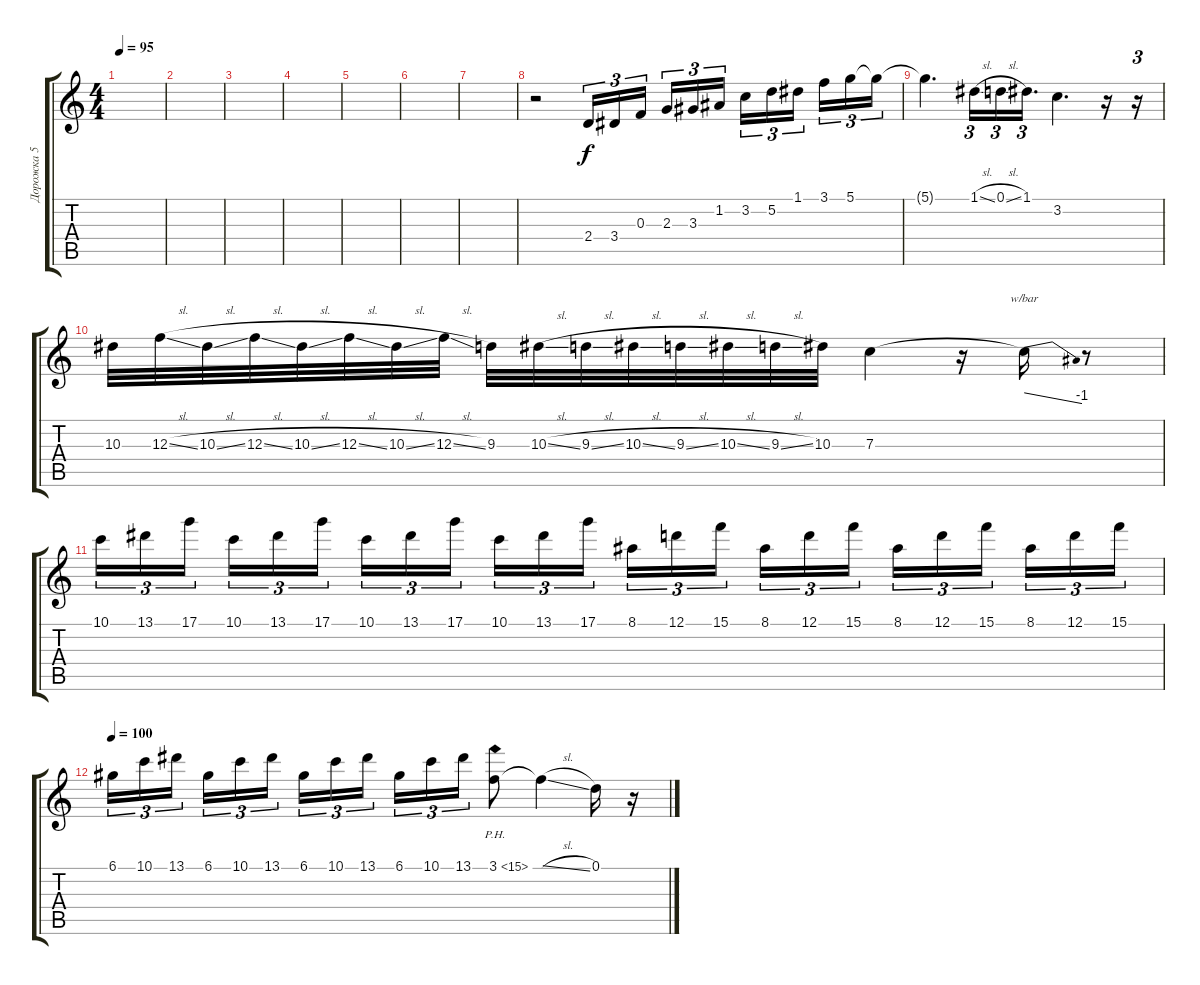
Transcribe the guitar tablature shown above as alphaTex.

\track ("Дорожка 5" "Дорожка 5") {instrument distortionguitar}
\staff {score tabs}
\tuning (D4 A3 F3 C3 G2 C2) {hide}
\ts (4 4)
\tempo 95
\clef g2
\ks c
|
|
|
|
|
|
|
r.2 2.4.16{tu (3 2)} 3.4.16{tu (3 2)} 0.3.16{tu (3 2) beam splitsecondary} 2.3.16{tu (3 2)} 3.3.16{tu (3 2)} 1.2.16{tu (3 2)} 3.2.16{tu (3 2)} 5.2.16{tu (3 2)} 1.1.16{tu (3 2) beam splitsecondary} 3.1.16{tu (3 2)} 5.1.16{tu (3 2)} 5.1{t}.16{tu (3 2)} |
5.1{t}.4{d} 1.1{sl}.16{tu (3 2)} 0.1{sl}.16{tu (3 2)} 1.1.16{d tu (3 2)} 3.2.4{d} r.16 r.16{tu (3 2)} |
10.3.32 12.3{sl}.32 10.3{sl}.32 12.3{sl}.32 10.3{sl}.32 12.3{sl}.32 10.3{sl}.32 12.3{sl}.32 9.3.32 10.3{sl}.32 9.3{sl}.32 10.3{sl}.32 9.3{sl}.32 10.3{sl}.32 9.3{sl}.32 10.3.32 7.3.4 r.16 7.3{t}.16{tbe (dive default 0 0 60 -4)} r.8 |
10.1.16{tu (3 2)} 13.1.16{tu (3 2)} 17.1.16{tu (3 2) beam splitsecondary} 10.1.16{tu (3 2)} 13.1.16{tu (3 2)} 17.1.16{tu (3 2)} 10.1.16{tu (3 2)} 13.1.16{tu (3 2)} 17.1.16{tu (3 2) beam splitsecondary} 10.1.16{tu (3 2)} 13.1.16{tu (3 2)} 17.1.16{tu (3 2)} 8.1.16{tu (3 2)} 12.1.16{tu (3 2)} 15.1.16{tu (3 2) beam splitsecondary} 8.1.16{tu (3 2)} 12.1.16{tu (3 2)} 15.1.16{tu (3 2)} 8.1.16{tu (3 2)} 12.1.16{tu (3 2)} 15.1.16{tu (3 2) beam splitsecondary} 8.1.16{tu (3 2)} 12.1.16{tu (3 2)} 15.1.16{tu (3 2)} |
\tempo 100
6.1.16{tu (3 2)} 10.1.16{tu (3 2)} 13.1.16{tu (3 2) beam splitsecondary} 6.1.16{tu (3 2)} 10.1.16{tu (3 2)} 13.1.16{tu (3 2)} 6.1.16{tu (3 2)} 10.1.16{tu (3 2)} 13.1.16{tu (3 2) beam splitsecondary} 6.1.16{tu (3 2)} 10.1.16{tu (3 2)} 13.1.16{tu (3 2)} 3.1{ph 12}.8{volume 9} 3.1{sl t}.4 0.1.16 r.16
